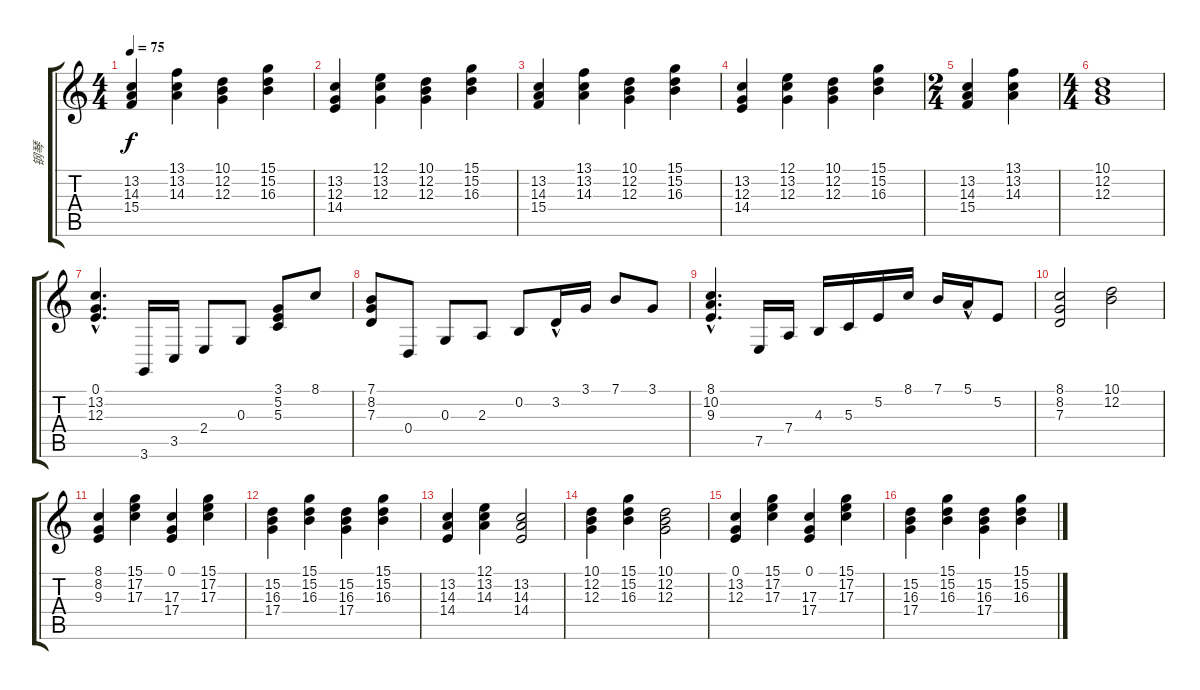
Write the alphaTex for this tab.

\track ("钢琴" "钢琴") {instrument brightacousticpiano}
\staff {score tabs}
\tuning (E4 B3 G3 D3 A2 E2) {hide}
\ts (4 4)
\tempo 75
\clef g2
\ks c
(13.2 14.3 15.4).4{dy f} (13.1 13.2 14.3).4 (10.1 12.2 12.3).4 (15.1 15.2 16.3).4 |
(13.2 12.3 14.4).4 (12.1 13.2 12.3).4 (10.1 12.2 12.3).4 (15.1 15.2 16.3).4 |
(13.2 14.3 15.4).4 (13.1 13.2 14.3).4 (10.1 12.2 12.3).4 (15.1 15.2 16.3).4 |
(13.2 12.3 14.4).4 (12.1 13.2 12.3).4 (10.1 12.2 12.3).4 (15.1 15.2 16.3).4 |
\ts (2 4)
(13.2 14.3 15.4).4 (13.1 13.2 14.3).4 |
\ts (4 4)
(10.1 12.2 12.3).1 |
(0.1{hac} 13.2{hac} 12.3{hac}).4{d} 3.6.16 3.5.16 2.4.8 0.3.8 (3.1 5.2 5.3).8 8.1.8 |
(7.1 8.2 7.3).8 0.4.8 0.3.8 2.3.8 0.2.8 3.2{hac}.16 3.1.16 7.1.8 3.1.8 |
(8.1{hac} 10.2{hac} 9.3{hac}).4{d} 7.5.16 7.4.16 4.3.16 5.3.16 5.2.16 8.1.16 7.1.16 5.1{hac}.16 5.2.8 |
(8.1 8.2 7.3).2 (10.1 12.2).2 |
(8.1 8.2 9.3).4 (15.1 17.2 17.3).4 (0.1 17.3 17.4).4 (15.1 17.2 17.3).4 |
(15.2 16.3 17.4).4 (15.1 15.2 16.3).4 (15.2 16.3 17.4).4 (15.1 15.2 16.3).4 |
(13.2 14.3 14.4).4 (12.1 13.2 14.3).4 (13.2 14.3 14.4).2 |
(10.1 12.2 12.3).4 (15.1 15.2 16.3).4 (10.1 12.2 12.3).2 |
(0.1 13.2 12.3).4 (15.1 17.2 17.3).4 (0.1 17.3 17.4).4 (15.1 17.2 17.3).4 |
(15.2 16.3 17.4).4 (15.1 15.2 16.3).4 (15.2 16.3 17.4).4 (15.1 15.2 16.3).4
